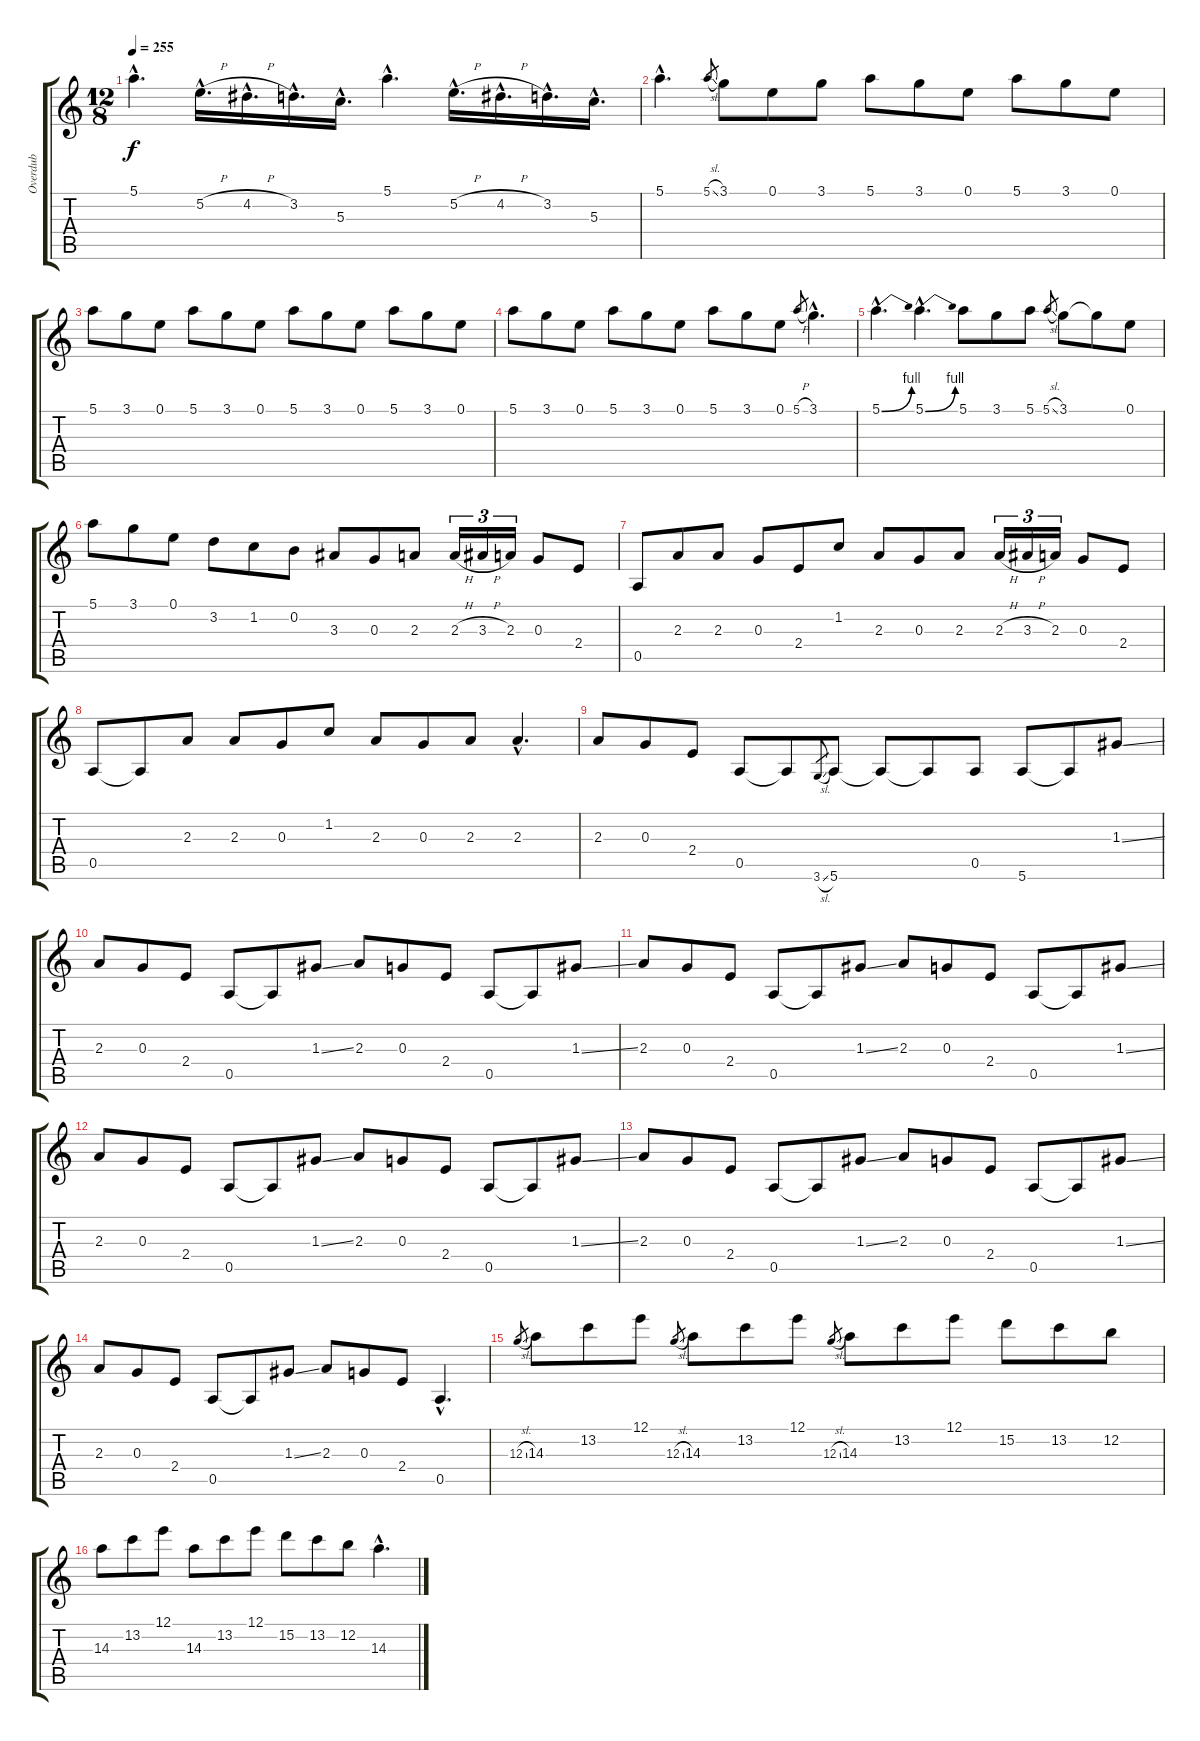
\track ("Overdub" "Overdub") {instrument fretlessbass}
\staff {score tabs}
\tuning (E4 B3 G3 D3 A2 E2) {hide}
\ts (12 8)
\tempo 255
\clef g2
\ks c
5.1{hac}.4{d dy f} 5.2{h hac}.16{d} 4.2{h hac}.16{d} 3.2{hac}.16{d} 5.3{hac}.16{d} 5.1{hac}.4{d} 5.2{h hac}.16{d} 4.2{h hac}.16{d} 3.2{hac}.16{d} 5.3{hac}.16{d} |
5.1{hac}.4{d} 5.1{sl}.8{gr} 3.1.8 0.1.8 3.1.8 5.1.8 3.1.8 0.1.8 5.1.8 3.1.8 0.1.8 |
5.1.8 3.1.8 0.1.8 5.1.8 3.1.8 0.1.8 5.1.8 3.1.8 0.1.8 5.1.8 3.1.8 0.1.8 |
5.1.8 3.1.8 0.1.8 5.1.8 3.1.8 0.1.8 5.1.8 3.1.8 0.1.8 5.1{h}.8{gr} 3.1{hac}.4{d} |
5.1{be (bend 0 0 60 4) hac}.4{d} 5.1{be (bend 0 0 60 4) hac}.4{d} 5.1.8 3.1.8 5.1.8 5.1{sl}.8{gr} 3.1.8 3.1{t}.8 0.1.8 |
5.1.8 3.1.8 0.1.8 3.2.8 1.2.8 0.2.8 3.3.8 0.3.8 2.3.8 2.3{h}.16{tu (3 2)} 3.3{h}.16{tu (3 2)} 2.3.16{tu (3 2)} 0.3.8 2.4.8 |
0.5.8 2.3.8 2.3.8 0.3.8 2.4.8 1.2.8 2.3.8 0.3.8 2.3.8 2.3{h}.16{tu (3 2)} 3.3{h}.16{tu (3 2)} 2.3.16{tu (3 2)} 0.3.8 2.4.8 |
0.5.8 0.5{t}.8 2.3.8 2.3.8 0.3.8 1.2.8 2.3.8 0.3.8 2.3.8 2.3{hac}.4{d} |
2.3.8 0.3.8 2.4.8 0.5.8 0.5{t}.8 3.6{sl}.8{gr} 5.6.8 5.6{t}.8 5.6{t}.8 0.5.8 5.6.8 5.6{t}.8 1.3{ss}.8 |
2.3.8 0.3.8 2.4.8 0.5.8 0.5{t}.8 1.3{ss}.8 2.3.8 0.3.8 2.4.8 0.5.8 0.5{t}.8 1.3{ss}.8 |
2.3.8 0.3.8 2.4.8 0.5.8 0.5{t}.8 1.3{ss}.8 2.3.8 0.3.8 2.4.8 0.5.8 0.5{t}.8 1.3{ss}.8 |
2.3.8 0.3.8 2.4.8 0.5.8 0.5{t}.8 1.3{ss}.8 2.3.8 0.3.8 2.4.8 0.5.8 0.5{t}.8 1.3{ss}.8 |
2.3.8 0.3.8 2.4.8 0.5.8 0.5{t}.8 1.3{ss}.8 2.3.8 0.3.8 2.4.8 0.5.8 0.5{t}.8 1.3{ss}.8 |
2.3.8 0.3.8 2.4.8 0.5.8 0.5{t}.8 1.3{ss}.8 2.3.8 0.3.8 2.4.8 0.5{hac}.4{d} |
12.3{sl}.8{gr} 14.3.8 13.2.8 12.1.8 12.3{sl}.8{gr} 14.3.8 13.2.8 12.1.8 12.3{sl}.8{gr} 14.3.8 13.2.8 12.1.8 15.2.8 13.2.8 12.2.8 |
14.3.8 13.2.8 12.1.8 14.3.8 13.2.8 12.1.8 15.2.8 13.2.8 12.2.8 14.3{hac}.4{d}
